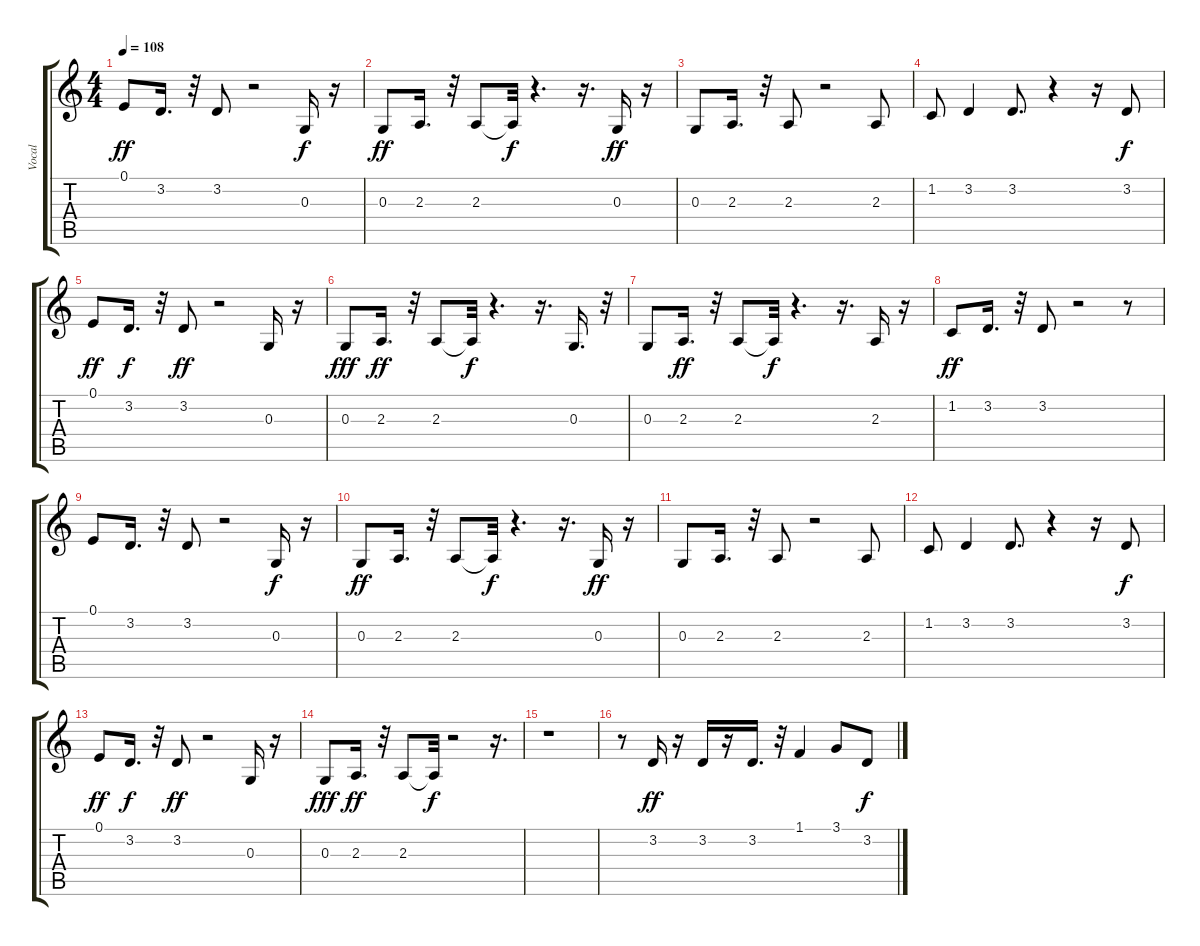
\track ("Vocal" "Vocal") {instrument rockorgan}
\staff {score tabs}
\tuning (E4 B3 G3 D3 A2 E2) {hide}
\ts (4 4)
\tempo 108
\clef g2
\ks c
0.1.8{dy ff} 3.2.16{d} r.32 3.2.8 r.2 0.3.16{dy f} r.16 |
0.3.8{dy ff} 2.3.16{d} r.32 2.3.8 2.3{t}.32{dy f} r.4{d} r.16{d} 0.3.16{dy ff} r.16 |
0.3.8 2.3.16{d} r.32 2.3.8 r.2 2.3.8 |
1.2.8 3.2.4 3.2.8{d} r.4 r.16 3.2.8{dy f} |
0.1.8{dy ff} 3.2.16{d dy f} r.32 3.2.8{dy ff} r.2 0.3.16 r.16 |
0.3.8{dy fff} 2.3.16{d dy ff} r.32 2.3.8 2.3{t}.32{dy f} r.4{d} r.16{d} 0.3.16{d} r.32 |
0.3.8 2.3.16{d dy ff} r.32 2.3.8 2.3{t}.32{dy f} r.4{d} r.16{d} 2.3.16 r.16 |
1.2.8{dy ff} 3.2.16{d} r.32 3.2.8 r.2 r.8 |
0.1.8 3.2.16{d} r.32 3.2.8 r.2 0.3.16{dy f} r.16 |
0.3.8{dy ff} 2.3.16{d} r.32 2.3.8 2.3{t}.32{dy f} r.4{d} r.16{d} 0.3.16{dy ff} r.16 |
0.3.8 2.3.16{d} r.32 2.3.8 r.2 2.3.8 |
1.2.8 3.2.4 3.2.8{d} r.4 r.16 3.2.8{dy f} |
0.1.8{dy ff} 3.2.16{d dy f} r.32 3.2.8{dy ff} r.2 0.3.16 r.16 |
0.3.8{dy fff} 2.3.16{d dy ff} r.32 2.3.8 2.3{t}.32{dy f} r.2 r.16{d} |
r.1 |
r.8 3.2.16{dy ff} r.16 3.2.16 r.16 3.2.16{d} r.32 1.1.4 3.1.8 3.2.8{dy f}
